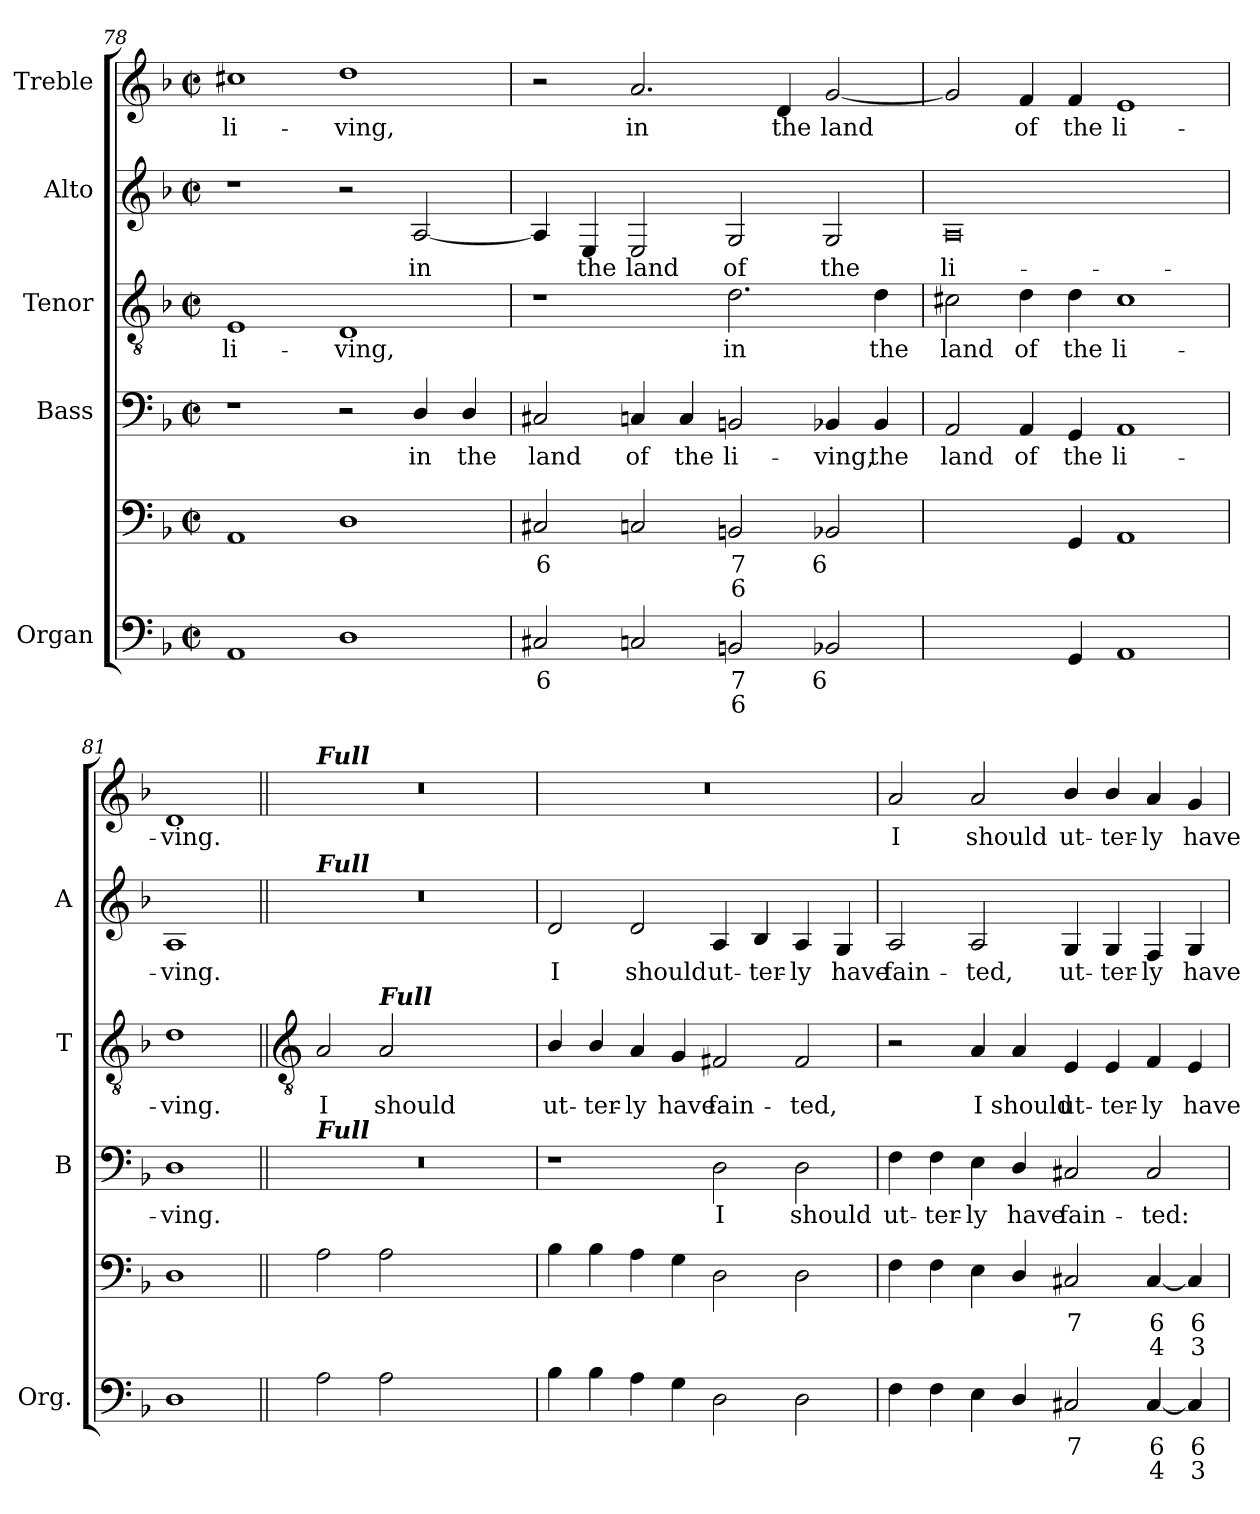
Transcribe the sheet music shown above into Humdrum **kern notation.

**kern	**text	**text	**kern	**text	**text	**kern	**text	**kern	**text	**kern	**text	**kern	**text
*part5	*part5	*part5	*part5	*part5	*part5	*part4	*part4	*part3	*part3	*part2	*part2	*part1	*part1
*staff6	*staff6	*staff6	*staff5	*staff5	*staff5	*staff4	*staff4	*staff3	*staff3	*staff2	*staff2	*staff1	*staff1
*I"Organ	*	*	*	*	*	*I"Bass	*	*I"Tenor	*	*I"Alto	*	*I"Treble	*
*I'Org.	*	*	*	*	*	*I'B	*	*I'T	*	*I'A	*	*	*
*clefF4	*	*	*clefF4	*	*	*clefF4	*	*clefGv2	*	*clefG2	*	*clefG2	*
*k[b-]	*	*	*k[b-]	*	*	*k[b-]	*	*k[b-]	*	*k[b-]	*	*k[b-]	*
*F:	*	*	*F:	*	*	*F:	*	*F:	*	*F:	*	*F:	*
*M4/2	*	*	*M4/2	*	*	*M4/2	*	*M4/2	*	*M4/2	*	*M4/2	*
*met(c|)	*	*	*met(c|)	*	*	*met(c|)	*	*met(c|)	*	*met(c|)	*	*met(c|)	*
=78	=78	=78	=78	=78	=78	=78	=78	=78	=78	=78	=78	=78	=78
!	!	!	!	!	!	!	!	!	!LO:LY:b	!	!	!	!LO:LY:b
1AA	.	.	1AA	.	.	1r	.	1E	li-	1r	.	1cc#X	li-
!	!	!	!	!	!	!	!	!	!LO:LY:b	!	!	!	!LO:LY:b
1D	.	.	1D	.	.	2r	.	1D	-ving,	2r	.	1dd	-ving,
!	!	!	!	!	!	!	!LO:LY:b	!	!	!	!LO:LY:b	!	!
.	.	.	.	.	.	4D/	in	.	.	[2A	in	.	.
!	!	!	!	!	!	!	!LO:LY:b	!	!	!	!	!	!
.	.	.	.	.	.	4D/	the	.	.	.	.	.	.
=79	=79	=79	=79	=79	=79	=79	=79	=79	=79	=79	=79	=79	=79
!	!LO:LY:b	!	!	!LO:LY:b	!	!	!LO:LY:b	!	!	!	!	!	!
2C#X	6	.	2C#X	6	.	2C#X	land	1r	.	4A]	.	2r	.
!	!	!	!	!	!	!	!	!	!	!	!LO:LY:b	!	!
.	.	.	.	.	.	.	.	.	.	4E	the	.	.
!	!	!	!	!	!	!	!LO:LY:b	!	!	!	!LO:LY:b	!	!LO:LY:b
2Cn	.	.	2Cn	.	.	4Cn	of	.	.	2E	land	2.a	in
!	!	!	!	!	!	!	!LO:LY:b	!	!	!	!	!	!
.	.	.	.	.	.	4C	the	.	.	.	.	.	.
!	!LO:LY:b	!LO:LY:b	!	!LO:LY:b	!LO:LY:b	!	!LO:LY:b	!	!LO:LY:b	!	!LO:LY:b	!	!
2BBn	7	6	2BBn	7	6	2BBn	li-	2.d	in	2G	of	.	.
!	!	!	!	!	!	!	!	!	!	!	!	!	!LO:LY:b
.	.	.	.	.	.	.	.	.	.	.	.	4d	the
!	!LO:LY:b	!	!	!LO:LY:b	!	!	!LO:LY:b	!	!	!	!LO:LY:b	!	!LO:LY:b
2BB-X	6	.	2BB-X	6	.	4BB-X	-ving,	.	.	2G	the	[2g	land
!	!	!	!	!	!	!	!LO:LY:b	!	!LO:LY:b	!	!	!	!
.	.	.	.	.	.	4BB-	the	4d	the	.	.	.	.
=80	=80	=80	=80	=80	=80	=80	=80	=80	=80	=80	=80	=80	=80
!	!LO:LY:b	!LO:LY:b	!	!LO:LY:b	!LO:LY:b	!	!LO:LY:b	!	!LO:LY:b	!	!LO:LY:b	!	!
[2AAyy	7	3	[2AAyy	7	3	2AA	land	2c#X	land	0A	li-	2g]	.
!	!LO:LY:b	!LO:LY:b	!	!LO:LY:b	!LO:LY:b	!	!LO:LY:b	!	!LO:LY:b	!	!	!	!LO:LY:b
4AAyy]	6	4	4AAyy]	6	4	4AA	of	4d	of	.	.	4f	of
!	!	!	!	!	!	!	!LO:LY:b	!	!LO:LY:b	!	!	!	!LO:LY:b
4GG	.	.	4GG	.	.	4GG	the	4d	the	.	.	4f	the
!	!	!	!	!	!	!	!LO:LY:b	!	!LO:LY:b	!	!	!	!LO:LY:b
1AA	.	.	1AA	.	.	1AA	li-	1c#	li-	.	.	1e	li-
=81	=81	=81	=81	=81	=81	=81	=81	=81	=81	=81	=81	=81	=81
!	!	!	!	!	!	!	!LO:LY:b	!	!LO:LY:b	!	!LO:LY:b	!	!LO:LY:b
1D	.	.	1D	.	.	1D	-ving.	1d	-ving.	1A	-ving.	1d	-ving.
!!LO:LB:g=z
=82||	=82||	=82||	=82||	=82||	=82||	=82||	=82||	=82||	=82||	=82||	=82||	=82||	=82||
*	*	*	*	*	*	*	*	*clefGv2	*	*	*	*	*
!	!	!	!	!	!	!	!	!	!	!	!	!LO:TX:a:Bi:t=Full	!
!	!	!	!	!	!	!	!	!	!	!LO:TX:a:Bi:t=Full	!	!	!
!	!	!	!	!	!	!LO:TX:a:Bi:t=Full	!	!	!	!	!	!	!
!	!	!	!	!	!	!	!	!	!LO:LY:b	!	!	!	!
2A	.	.	2A	.	.	0r	.	2A	I	0r	.	0r	.
!	!	!	!	!	!	!	!	!LO:TX:a:Bi:t=Full	!	!	!	!	!
!	!	!	!	!	!	!	!	!	!LO:LY:b	!	!	!	!
2A	.	.	2A	.	.	.	.	2A	should	.	.	.	.
1ryy	.	.	1ryy	.	.	.	.	1ryy	.	.	.	.	.
=83	=83	=83	=83	=83	=83	=83	=83	=83	=83	=83	=83	=83	=83
!	!	!	!	!	!	!	!	!	!LO:LY:b	!	!LO:LY:b	!	!
4B-	.	.	4B-	.	.	1r	.	4B-/	ut-	2d	I	0r	.
!	!	!	!	!	!	!	!	!	!LO:LY:b	!	!	!	!
4B-	.	.	4B-	.	.	.	.	4B-/	-ter-	.	.	.	.
!	!	!	!	!	!	!	!	!	!LO:LY:b	!	!LO:LY:b	!	!
4A	.	.	4A	.	.	.	.	4A	-ly	2d	should	.	.
!	!	!	!	!	!	!	!	!	!LO:LY:b	!	!	!	!
4G	.	.	4G	.	.	.	.	4G	have	.	.	.	.
!	!	!	!	!	!	!	!LO:LY:b	!	!LO:LY:b	!	!LO:LY:b	!	!
2D	.	.	2D	.	.	2D	I	2F#X	fain-	4A	ut-	.	.
!	!	!	!	!	!	!	!	!	!	!	!LO:LY:b	!	!
.	.	.	.	.	.	.	.	.	.	4B-	-ter-	.	.
!	!	!	!	!	!	!	!LO:LY:b	!	!LO:LY:b	!	!LO:LY:b	!	!
2D	.	.	2D	.	.	2D	should	2F#	-ted,	4A	-ly	.	.
!	!	!	!	!	!	!	!	!	!	!	!LO:LY:b	!	!
.	.	.	.	.	.	.	.	.	.	4G	have	.	.
=84	=84	=84	=84	=84	=84	=84	=84	=84	=84	=84	=84	=84	=84
!	!	!	!	!	!	!	!LO:LY:b	!	!	!	!LO:LY:b	!	!LO:LY:b
4F	.	.	4F	.	.	4F	ut-	2r	.	2A	fain-	2a	I
!	!	!	!	!	!	!	!LO:LY:b	!	!	!	!	!	!
4F	.	.	4F	.	.	4F	-ter-	.	.	.	.	.	.
!	!	!	!	!	!	!	!LO:LY:b	!	!LO:LY:b	!	!LO:LY:b	!	!LO:LY:b
4E	.	.	4E	.	.	4E	-ly	4A	I	2A	-ted,	2a	should
!	!	!	!	!	!	!	!LO:LY:b	!	!LO:LY:b	!	!	!	!
4D/	.	.	4D/	.	.	4D/	have	4A	should	.	.	.	.
!	!LO:LY:b	!	!	!LO:LY:b	!	!	!LO:LY:b	!	!LO:LY:b	!	!LO:LY:b	!	!LO:LY:b
2C#X	7	.	2C#X	7	.	2C#X	fain-	4E	ut-	4G	ut-	4b-/	ut-
!	!	!	!	!	!	!	!	!	!LO:LY:b	!	!LO:LY:b	!	!LO:LY:b
.	.	.	.	.	.	.	.	4E	-ter-	4G	-ter-	4b-/	-ter-
!	!LO:LY:b	!LO:LY:b	!	!LO:LY:b	!LO:LY:b	!	!LO:LY:b	!	!LO:LY:b	!	!LO:LY:b	!	!LO:LY:b
[4C#	6	4	[4C#	6	4	2C#	-ted:	4F	-ly	4F	-ly	4a	-ly
!	!LO:LY:b	!LO:LY:b	!	!LO:LY:b	!LO:LY:b	!	!	!	!LO:LY:b	!	!LO:LY:b	!	!LO:LY:b
4C#]	6	3	4C#]	6	3	.	.	4E	have	4G	have	4g	have
=	=	=	=	=	=	=	=	=	=	=	=	=	=
*-	*-	*-	*-	*-	*-	*-	*-	*-	*-	*-	*-	*-	*-
